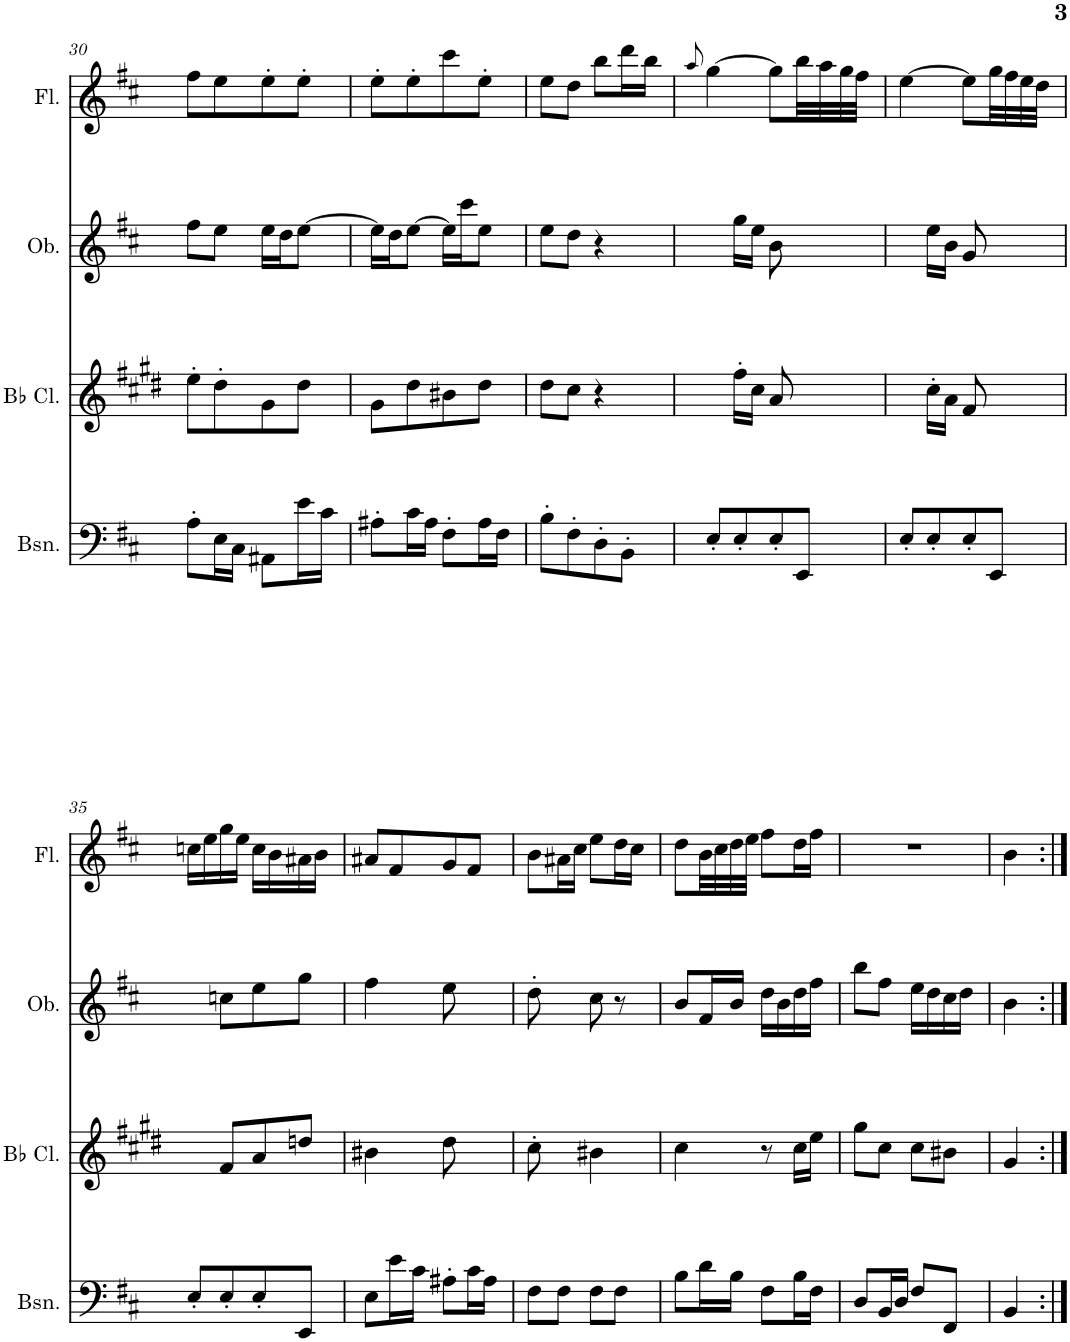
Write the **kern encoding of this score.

**kern	**kern	**kern	**kern	**kern	**kern	**kern	**kern
*part8	*part7	*part6	*part5	*part4	*part3	*part2	*part1
*staff8	*staff7	*staff6	*staff5	*staff4	*staff3	*staff2	*staff1
*I"Violoncello	*I"Bassoon	*I"Viola	*I"Bb Clarinet	*I"Violin 2	*I"Oboe	*I"Violin 1	*I"Flute
*I'Vc.	*I'Bsn.	*I'Vla.	*I'Bb Cl.	*I'Vln. 2	*I'Ob.	*I'Vln. 1	*I'Fl.
!!LO:PB:g=z
*clefF4	*clefF4	*clefC3	*clefG2	*clefG2	*clefG2	*clefG2	*clefG2
*	*	*	*Trd1c2	*	*	*	*
*k[f#c#]	*k[f#c#]	*k[f#c#]	*k[f#c#g#d#]	*k[f#c#]	*k[f#c#]	*k[f#c#]	*k[f#c#]
*M2/4	*M2/4	*M2/4	*M2/4	*M2/4	*M2/4	*M2/4	*M2/4
=30	=30	=30	=30	=30	=30	=30	=30
8A'\L	8A'\L	8e'\L	8ee'\L	8ff#\L	8ff#\L	8f#/L	8ff#\L
16E\L	16E\L	8d#X'\J	8dd#'\	8ee\J	8ee\J	8e/J	8ee\
16C#\JJ	16C#\JJ	.	.	.	.	.	.
8AA#X\L	8AA#X\L	8G#X/L	8g#\	8ee'\L	16ee\LL	8e'/L	8ee'\
.	.	.	.	.	16dd\J	.	.
16e\L	16e\L	8d#/J	8dd#\J	8ee'\J	[>8ee\J	8e'/J	8ee'\J
16c#\JJ	16c#\JJ	.	.	.	.	.	.
=31	=31	=31	=31	=31	=31	=31	=31
8A#X'\L	8A#X'\L	8G#X/L	8g#\L	8ee'\L	16ee\LL]	8e'/L	8ee'\L
.	.	.	.	.	16dd\J	.	.
16c#\L	16c#\L	8d#X/J	8dd#\	8ee'\J	[>8ee\J	8e'/J	8ee'\
16A#\JJ	16A#\JJ	.	.	.	.	.	.
8F#'\L	8F#'\L	8B#X\L	8b#X\	8ccc#\L	16ee\LL]	8cc#/L	8ccc#\
.	.	.	.	.	16ccc#\J	.	.
16A#\L	16A#\L	8d#\J	8dd#\J	8ee'\J	8ee\J	8e'/J	8ee'\J
16F#\JJ	16F#\JJ	.	.	.	.	.	.
=32	=32	=32	=32	=32	=32	=32	=32
8B'\L	8B'\L	8d#X\L	8dd#\L	8ee\L	8ee\L	8e/L	8ee\L
8F#'\J	8F#'\	8c#\J	8cc#\J	8dd\J	8dd\J	8d/J	8dd\J
8D'/L	8D'\	4r	4r	8bb\L	4r	8b\L	8bb\L
8BB'/J	8BB'\J	.	.	16ddd\L	.	16dd\L	16ddd\L
.	.	.	.	16bb\JJ	.	16b\JJ	16bb\JJ
=33	=33	=33	=33	=33	=33	=33	=33
.	.	.	.	.	.	.	8qaa/
8E'\L	8E'/L	8ryy	8ryy	[>4gg	8ryy	[>4g	[>4gg\
8E'\J	8E'/	16f#'\LL	16ff#'\LL	.	16gg\LL	.	.
.	.	16c#\JJ	16cc#\JJ	.	16ee\JJ	.	.
8E'/L	8E'/	8A	8a/	8gg\L]	8b\	8g/L]	8gg\L]
8EE/J	8EE/J	8ryy	8ryy	32bb\LL	8ryy	32b/LL	32bb\LL
.	.	.	.	32aa\	.	32a/	32aa\
.	.	.	.	32gg\	.	32g/	32gg\
.	.	.	.	32ff#\JJJ	.	32f#/JJJ	32ff#\JJJ
=34	=34	=34	=34	=34	=34	=34	=34
8E'\L	8E'/L	8ryy	8ryy	[>4ee	8ryy	[>4e	[>4ee\
8E'\J	8E'/	16c#'/LL	16cc#'\LL	.	16ee\LL	.	.
.	.	16A/JJ	16a\JJ	.	16b\JJ	.	.
8E'/L	8E'/	8F#	8f#/	8ee\L]	8g/	8e/L]	8ee\L]
8EE/J	8EE/J	8ryy	8ryy	32gg\LL	8ryy	32g/LL	32gg\LL
.	.	.	.	32ff#\	.	32f#/	32ff#\
.	.	.	.	32ee\	.	32e/	32ee\
.	.	.	.	32dd\JJJ	.	32d/JJJ	32dd\JJJ
!!LO:LB:g=z
=35	=35	=35	=35	=35	=35	=35	=35
8E'\L	8E'/L	8ryy	8ryy	16ccn\LL	8ryy	16cn/LL	16ccn\LL
.	.	.	.	16ee\J	.	16e/J	16ee\
8E'\J	8E'/	8F#	8f#/L	16gg\L	8ccn\L	16g/L	16gg\
.	.	.	.	16ee\JJ	.	16e/JJ	16ee\JJ
8E'/L	8E'/	8A/L	8a/	16cc\LL	8ee\	16c/LL	16cc\LL
.	.	.	.	16b\J	.	16B/J	16b\
8EE/J	8EE/J	8d/J	8ddn/J	16a#X\L	8gg\J	16A#X/L	16a#X\
.	.	.	.	16b\JJ	.	16B/JJ	16b\JJ
=36	=36	=36	=36	=36	=36	=36	=36
8E\L	8E\L	4B#X	4b#X\	8a#X/L	4ff#\	8A#X/L	8a#X/L
16e\L	16e\L	.	.	8f#/J	.	8F#/J	8f#/
16c#\JJ	16c#\JJ	.	.	.	.	.	.
8A#X'\L	8A#X'\L	8d#X	8dd#\	8g/L	8ee\	8G/L	8g/
16c#\L	16c#\L	8ryy	8ryy	8f#/J	8ryy	8F#/J	8f#/J
16A#\JJ	16A#\JJ	.	.	.	.	.	.
=37	=37	=37	=37	=37	=37	=37	=37
8F#'\L	8F#\L	8c#'	8cc#'\	(>8b/L	8dd'\	(>8B/L	8b\L
8F#'\J	8F#\J	8ryy	8ryy	16a#X/Jk)	8ryy	16A#X/Jk)	16a#X\L
.	.	.	.	16ryy	.	16ryy	16cc#\JJ
8B'\L	8F#\L	4c#	4b#X\	8dd\L	8cc#\	8d/L	8ee\L
16d\Jk	8F#\J	.	.	32b\Jkk	8r	32B/Jkk	16dd\L
.	.	.	.	16.ryy	.	16.ryy	.
16ryy	.	.	.	.	.	.	16cc#\JJ
=38	=38	=38	=38	=38	=38	=38	=38
2r	8B\L	2r	4cc#\	2r	8b/L	2r	8dd\L
.	16d\L	.	.	.	16f#/L	.	32b\LL
.	.	.	.	.	.	.	32cc#\
.	16B\JJ	.	.	.	16b/JJ	.	32dd\
.	.	.	.	.	.	.	32ee\JJJ
.	8F#\L	.	8r	.	16dd\LL	.	8ff#\L
.	.	.	.	.	16b\	.	.
.	16B\L	.	16cc#\LL	.	16dd\	.	16dd\L
.	16F#\JJ	.	16ee\JJ	.	16ff#\JJ	.	16ff#\JJ
=39	=39	=39	=39	=39	=39	=39	=39
2r	8D/L	2r	8gg#\L	2r	8bb\L	2r	2r
.	16BB/L	.	8cc#\J	.	8ff#\J	.	.
.	16D/JJ	.	.	.	.	.	.
.	8F#/L	.	8cc#\L	.	16ee\LL	.	.
.	.	.	.	.	16dd\	.	.
.	8FF#/J	.	8b#X\J	.	16cc#\	.	.
.	.	.	.	.	16dd\JJ	.	.
=40	=40	=40	=40	=40	=40	=40	=40
8D'\L	4BB/	8g#X'\L	4g#/	8bb\L	4b\	8b/L	4b\
16BB\L	.	8c#'\J	.	8ff#\J	.	8f#/J	.
16D\JJ	.	.	.	.	.	.	.
=:|!	=:|!	=:|!	=:|!	=:|!	=:|!	=:|!	=:|!
*-	*-	*-	*-	*-	*-	*-	*-
